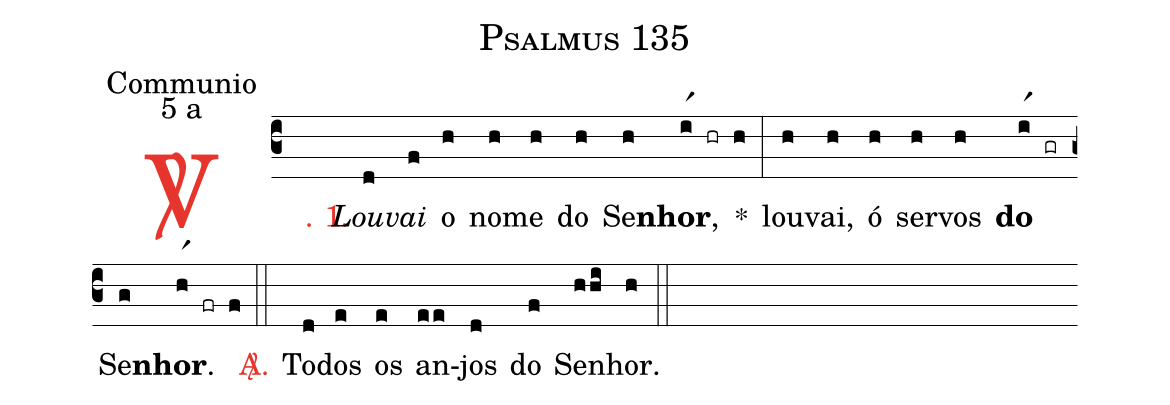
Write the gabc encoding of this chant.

name: Psalmus 135;
office-part: Communio;
mode: 5;
mode-differentia: a;
%%
(c3)

<c><sp>V/</sp>. 1.</c>() <i>Lou</i>(d)<i>vai</i>(f) o(h) no(h)me(h) do(h) Se(h)<b>nhor</b>,(ir1 hr h) *(:) lou(h)vai,(h) ó(h) ser(h)vos(h) <b>do</b>(ir1 gr) Se(g)<b>nhor</b>.(hr1 fr f)

(::)

<nlba><c><sp>A/</sp>.</c>() To</nlba>(d)dos(e) os(e) an(ee)jos(d) do(f) Se(hhi)nhor.(h)

(::)
